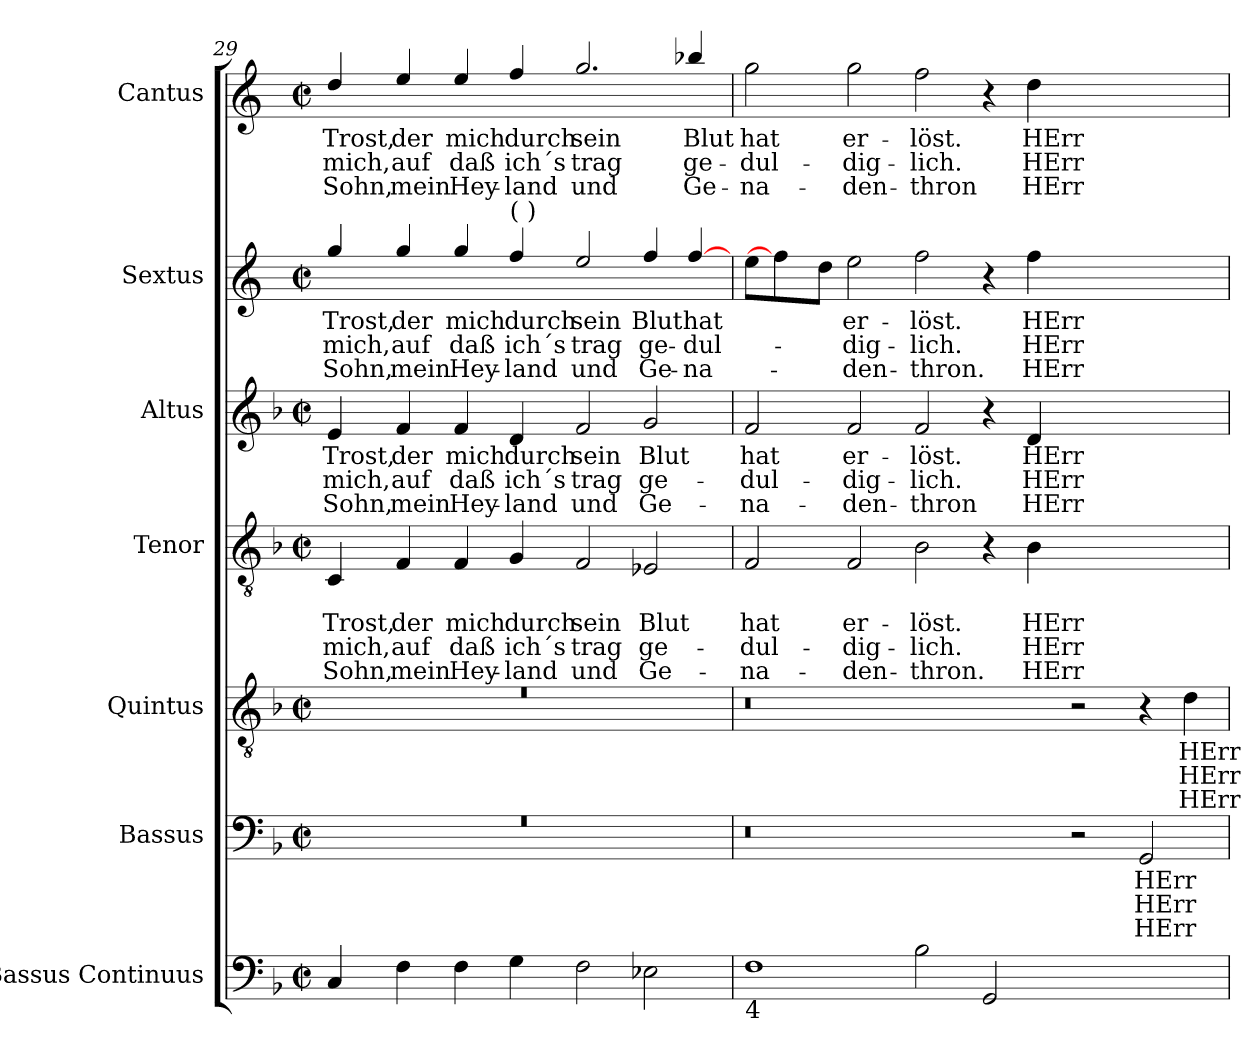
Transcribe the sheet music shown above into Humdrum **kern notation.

**kern	**kern	**text	**text	**text	**kern	**text	**text	**text	**kern	**text	**text	**text	**kern	**text	**text	**text	**kern	**text	**text	**text	**kern	**text	**text	**text
*part7	*part6	*part6	*part6	*part6	*part5	*part5	*part5	*part5	*part4	*part4	*part4	*part4	*part3	*part3	*part3	*part3	*part2	*part2	*part2	*part2	*part1	*part1	*part1	*part1
*staff7	*staff6	*staff6	*staff6	*staff6	*staff5	*staff5	*staff5	*staff5	*staff4	*staff4	*staff4	*staff4	*staff3	*staff3	*staff3	*staff3	*staff2	*staff2	*staff2	*staff2	*staff1	*staff1	*staff1	*staff1
*I"Bassus Continuus	*I"Bassus	*	*	*	*I"Quintus	*	*	*	*I"Tenor	*	*	*	*I"Altus	*	*	*	*I"Sextus	*	*	*	*I"Cantus	*	*	*
*clefF4	*clefF4	*	*	*	*clefGv2	*	*	*	*clefGv2	*	*	*	*clefG2	*	*	*	*clefG2	*	*	*	*clefG2	*	*	*
*	*	*	*	*	*	*	*	*	*	*	*	*	*	*	*	*	*ITrd4c7	*	*	*	*ITrd4c7	*	*	*
*k[b-]	*k[b-]	*	*	*	*k[b-]	*	*	*	*k[b-]	*	*	*	*k[b-]	*	*	*	*k[b-]	*	*	*	*k[b-]	*	*	*
*F:	*F:	*	*	*	*F:	*	*	*	*F:	*	*	*	*F:	*	*	*	*F:	*	*	*	*F:	*	*	*
*M4/2	*M4/2	*	*	*	*M4/2	*	*	*	*M4/2	*	*	*	*M4/2	*	*	*	*M4/2	*	*	*	*M4/2	*	*	*
*met(c|)	*met(c|)	*	*	*	*met(c|)	*	*	*	*met(c|)	*	*	*	*met(c|)	*	*	*	*met(c|)	*	*	*	*met(c|)	*	*	*
=29	=29	=29	=29	=29	=29	=29	=29	=29	=29	=29	=29	=29	=29	=29	=29	=29	=29	=29	=29	=29	=29	=29	=29	=29
*	*^	*	*	*	*^	*	*	*	*	*	*	*	*	*	*	*	*	*	*	*	*	*	*	*
!	!	!	!	!	!	!	!	!	!	!	!	!LO:LY:b	!LO:LY:b	!LO:LY:b	!	!LO:LY:b	!LO:LY:b	!LO:LY:b	!	!LO:LY:b	!LO:LY:b	!LO:LY:b	!	!LO:LY:b	!LO:LY:b	!LO:LY:b
*	*	*	*	*	*	*	*	*	*	*	*^	*	*	*	*^	*	*	*	*^	*	*	*	*^	*	*	*
*	*	*	*	*	*	*	*	*	*	*	*	*	*	*	*	*	*^	*	*	*	*	*	*	*	*	*	*	*	*	*
4C	0r	0ryy	.	.	.	0r	0ryy	.	.	.	4C	0ryy	Trost,	mich,	Sohn,	4e	0ryy	0ryy	Trost,	mich,	Sohn,	4cc	0ryy	Trost,	mich,	Sohn,	4g	0ryy	Trost,	mich,	Sohn,
!	!	!	!	!	!	!	!	!	!	!	!	!	!LO:LY:b	!LO:LY:b	!LO:LY:b	!	!	!	!LO:LY:b	!LO:LY:b	!LO:LY:b	!	!	!LO:LY:b	!LO:LY:b	!LO:LY:b	!	!	!LO:LY:b	!LO:LY:b	!LO:LY:b
4F	.	.	.	.	.	.	.	.	.	.	4F	.	der	auf	mein	4f	.	.	der	auf	mein	4cc	.	der	auf	mein	4a	.	der	auf	mein
!	!	!	!	!	!	!	!	!	!	!	!	!	!LO:LY:b	!LO:LY:b	!LO:LY:b	!	!	!	!LO:LY:b	!LO:LY:b	!LO:LY:b	!	!	!LO:LY:b	!LO:LY:b	!LO:LY:b	!	!	!LO:LY:b	!LO:LY:b	!LO:LY:b
4F	.	.	.	.	.	.	.	.	.	.	4F	.	mich	daß	Hey-	4f	.	.	mich	daß	Hey-	4cc	.	mich	daß	Hey-	4a	.	mich	daß	Hey-
!	!	!	!	!	!	!	!	!	!	!	!	!	!	!	!	!	!	!	!	!	!	!LO:TX:a:t=(  )	!	!	!	!	!	!	!	!	!
!	!	!	!	!	!	!	!	!	!	!	!	!	!LO:LY:b	!LO:LY:b	!LO:LY:b	!	!	!	!LO:LY:b	!LO:LY:b	!LO:LY:b	!	!	!LO:LY:b	!LO:LY:b	!LO:LY:b	!	!	!LO:LY:b	!LO:LY:b	!LO:LY:b
4G	.	.	.	.	.	.	.	.	.	.	4G	.	-durch	ich´s	land	4d	.	.	-durch	ich´s	land	4b-	.	-durch	ich´s	land	4b-	.	-durch	ich´s	land
!	!	!	!	!	!	!	!	!	!	!	!	!	!LO:LY:b	!LO:LY:b	!LO:LY:b	!	!	!	!LO:LY:b	!LO:LY:b	!LO:LY:b	!	!	!LO:LY:b	!LO:LY:b	!LO:LY:b	!	!	!LO:LY:b	!LO:LY:b	!LO:LY:b
2F	.	.	.	.	.	.	.	.	.	.	2F	.	sein	trag	und	2f	.	.	sein	trag	und	2a	.	sein	trag	und	2.cc	.	sein	trag	und
!	!	!	!	!	!	!	!	!	!	!	!	!	!LO:LY:b	!LO:LY:b	!LO:LY:b	!	!	!	!LO:LY:b	!LO:LY:b	!LO:LY:b	!	!	!LO:LY:b	!LO:LY:b	!LO:LY:b	!	!	!	!	!
2E-X	.	.	.	.	.	.	.	.	.	.	2E-X	.	Blut	ge-	-Ge-	2g	.	.	Blut	ge-	-Ge-	4b-	.	Blut	ge-	-Ge-	.	.	.	.	.
!	!	!	!	!	!	!	!	!	!	!	!	!	!	!	!	!	!	!	!	!	!	!	!	!LO:LY:b	!LO:LY:b	!LO:LY:b	!	!	!LO:LY:b	!LO:LY:b	!LO:LY:b
.	.	.	.	.	.	.	.	.	.	.	.	.	.	.	.	.	.	.	.	.	.	[4b-	.	-hat	dul-	-na-	4ee-X	.	Blut	ge-	-Ge-
=30	=30	=30	=30	=30	=30	=30	=30	=30	=30	=30	=30	=30	=30	=30	=30	=30	=30	=30	=30	=30	=30	=30	=30	=30	=30	=30	=30	=30	=30	=30	=30
!LO:TX:b:t=4	!	!	!	!	!	!	!	!	!	!	!	!	!	!	!	!	!	!	!	!	!	!	!	!	!	!	!	!	!	!	!
!	!	!	!	!	!	!	!	!	!	!	!	!	!LO:LY:b	!LO:LY:b	!LO:LY:b	!	!	!	!LO:LY:b	!LO:LY:b	!LO:LY:b	!	!	!	!	!	!	!	!LO:LY:b	!LO:LY:b	!LO:LY:b
1F	0r	0ryy	.	.	.	0r	0ryy	.	.	.	2F	0ryy	-hat	dul-	-na-	2f	0ryy	0ryy	-hat	dul-	-na-	8a\L	0ryy	.	.	.	2cc	0ryy	-hat	dul-	-na-
.	.	.	.	.	.	.	.	.	.	.	.	.	.	.	.	.	.	.	.	.	.	4b-]	.	.	.	.	.	.	.	.	.
.	.	.	.	.	.	.	.	.	.	.	.	.	.	.	.	.	.	.	.	.	.	8g\J	.	.	.	.	.	.	.	.	.
!	!	!	!	!	!	!	!	!	!	!	!	!	!LO:LY:b	!LO:LY:b	!LO:LY:b	!	!	!	!LO:LY:b	!LO:LY:b	!LO:LY:b	!	!	!LO:LY:b	!LO:LY:b	!LO:LY:b	!	!	!LO:LY:b	!LO:LY:b	!LO:LY:b
.	.	.	.	.	.	.	.	.	.	.	2F	.	-er-	-dig-	-den-	2f	.	.	-er-	-dig-	-den-	2a	.	-er-	-dig-	-den-	2cc	.	-er-	-dig-	-den-
!	!	!	!	!	!	!	!	!	!	!	!	!	!LO:LY:b	!LO:LY:b	!LO:LY:b	!	!	!	!LO:LY:b	!LO:LY:b	!LO:LY:b	!	!	!LO:LY:b	!LO:LY:b	!LO:LY:b	!	!	!LO:LY:b	!LO:LY:b	!LO:LY:b
2B-	.	.	.	.	.	.	.	.	.	.	2B-	.	-löst.	lich.	thron.	2f	.	.	-löst.	lich.	thron	2b-	.	-löst.	lich.	thron.	2b-	.	-löst.	lich.	thron
2GG	.	.	.	.	.	.	.	.	.	.	4r	.	.	.	.	4r	.	.	.	.	.	4r	.	.	.	.	4r	.	.	.	.
!	!	!	!	!	!	!	!	!	!	!	!	!	!LO:LY:b	!LO:LY:b	!LO:LY:b	!	!	!	!LO:LY:b	!LO:LY:b	!LO:LY:b	!	!	!LO:LY:b	!LO:LY:b	!LO:LY:b	!	!	!LO:LY:b	!LO:LY:b	!LO:LY:b
.	.	.	.	.	.	.	.	.	.	.	4B-	.	HErr	HErr	HErr	4d	.	.	HErr	HErr	HErr	4b-	.	HErr	HErr	HErr	4g	.	HErr	HErr	HErr
1ryy	2r	1ryy	.	.	.	2r	1ryy	.	.	.	1ryy	1ryy	.	.	.	1ryy	1ryy	1ryy	.	.	.	1ryy	1ryy	.	.	.	1ryy	1ryy	.	.	.
!	!	!	!LO:LY:b	!LO:LY:b	!LO:LY:b	!	!	!	!	!	!	!	!	!	!	!	!	!	!	!	!	!	!	!	!	!	!	!	!	!	!
.	2GG	.	HErr	HErr	HErr	4r	.	.	.	.	.	.	.	.	.	.	.	.	.	.	.	.	.	.	.	.	.	.	.	.	.
!	!	!	!	!	!	!	!	!LO:LY:b	!LO:LY:b	!LO:LY:b	!	!	!	!	!	!	!	!	!	!	!	!	!	!	!	!	!	!	!	!	!
.	.	.	.	.	.	4d	.	HErr	HErr	HErr	.	.	.	.	.	.	.	.	.	.	.	.	.	.	.	.	.	.	.	.	.
*	*v	*v	*	*	*	*	*	*	*	*	*v	*v	*	*	*	*v	*v	*v	*	*	*	*v	*v	*	*	*	*v	*v	*	*	*
*	*	*	*	*	*v	*v	*	*	*	*	*	*	*	*	*	*	*	*	*	*	*	*	*	*	*
=	=	=	=	=	=	=	=	=	=	=	=	=	=	=	=	=	=	=	=	=	=	=	=	=
*-	*-	*-	*-	*-	*-	*-	*-	*-	*-	*-	*-	*-	*-	*-	*-	*-	*-	*-	*-	*-	*-	*-	*-	*-
